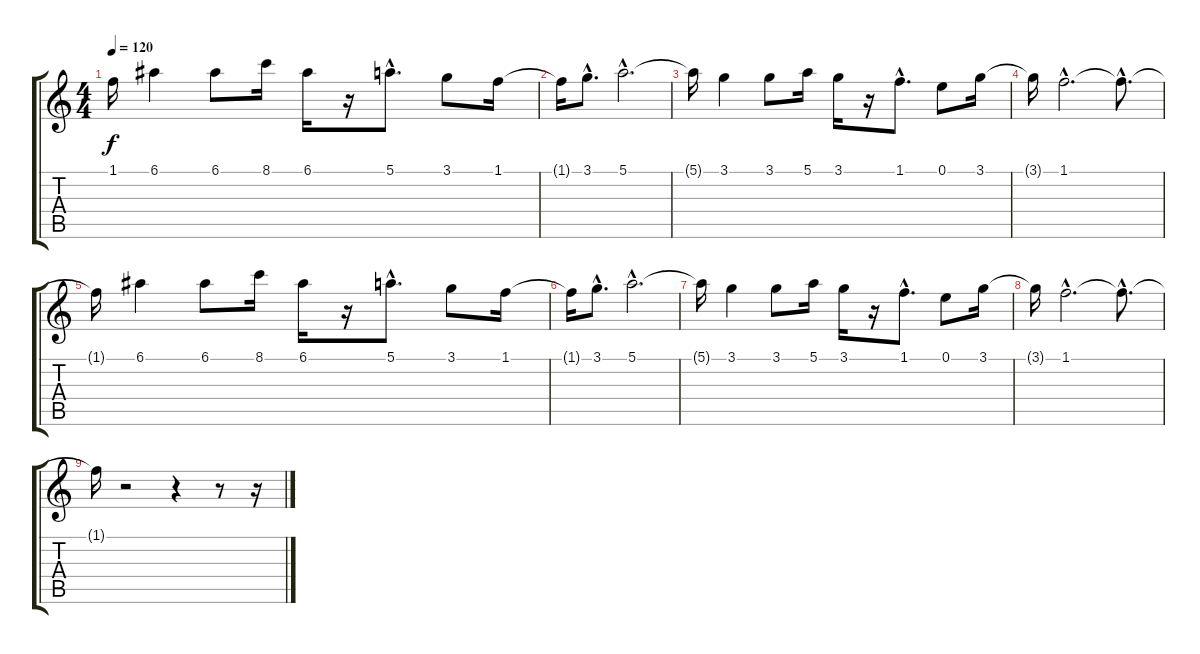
\track "" {instrument electricguitarjazz}
\staff {score tabs}
\tuning (E4 B3 G3 D3 A2 E2) {hide}
\ts (4 4)
\tempo 120
\clef g2
\ks c
1.1{t}.16{dy f} 6.1.4 6.1.8 8.1.16 6.1.16 r.16 5.1{hac}.8{d} 3.1.8 1.1.16 |
1.1{t}.16 3.1{hac}.8{d} 5.1{hac}.2{d} |
5.1{t}.16 3.1.4 3.1.8 5.1.16 3.1.16 r.16 1.1{hac}.8{d} 0.1.8 3.1.16 |
3.1{t}.16 1.1{hac}.2{d} 1.1{hac t}.8{d} |
1.1{t}.16 6.1.4 6.1.8 8.1.16 6.1.16 r.16 5.1{hac}.8{d} 3.1.8 1.1.16 |
1.1{t}.16 3.1{hac}.8{d} 5.1{hac}.2{d} |
5.1{t}.16 3.1.4 3.1.8 5.1.16 3.1.16 r.16 1.1{hac}.8{d} 0.1.8 3.1.16 |
3.1{t}.16 1.1{hac}.2{d} 1.1{hac t}.8{d} |
1.1{t}.16 r.2 r.4 r.8 r.16
